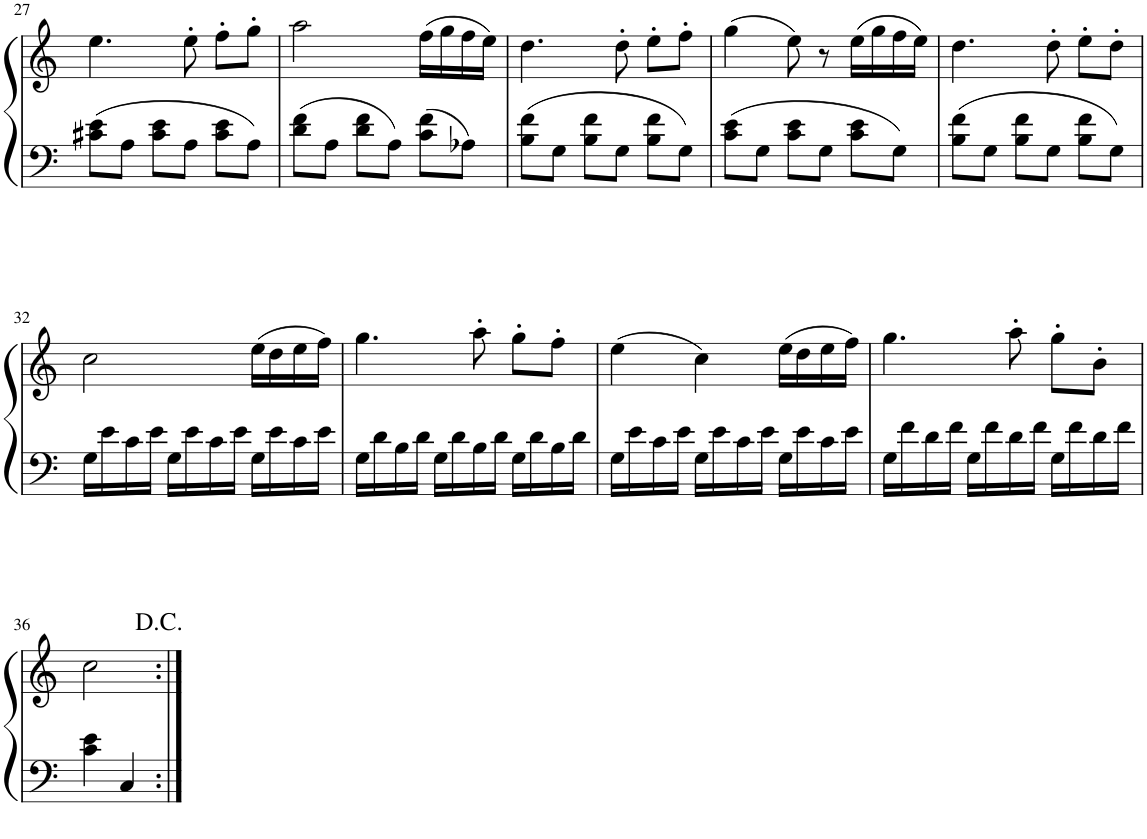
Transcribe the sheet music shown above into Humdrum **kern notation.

**kern	**kern
*part1	*part1
*staff2	*staff1
*I"Piano	*
*I'Pno.	*
!!LO:PB:g=z
*clefF4	*clefG2
*k[]	*k[]
*M3/4	*M3/4
=27	=27
8c#X\ 8e\L	4.ee\
8A\J	.
8c#\ 8e\L	.
8A\J	8ee'\
8c#\ 8e\L	8ff'\L
8A\J	8gg'\J
=28	=28
8d\ 8f\L	2aa\
8A\J	.
8d\ 8f\L	.
8A\J	.
8c\ 8f\L	(16ff\LL
.	16gg\
8A-X\J	16ff\
.	16ee\JJ)
=29	=29
8B\ 8f\L	4.dd\
8G\J	.
8B\ 8f\L	.
8G\J	8dd'\
8B\ 8f\L	8ee'\L
8G\J	8ff'\J
=30	=30
8c\ 8e\L	(4gg\
8G\J	.
8c\ 8e\L	8ee\)
8G\J	8r
8c\ 8e\L	(16ee\LL
.	16gg\
8G\J	16ff\
.	16ee\JJ)
=31	=31
8B\ 8f\L	4.dd\
8G\J	.
8B\ 8f\L	.
8G\J	8dd'\
8B\ 8f\L	8ee'\L
8G\J	8dd'\J
!!LO:LB:g=z
=32	=32
16G\LL	2cc\
16e\	.
16c\	.
16e\JJ	.
16G\LL	.
16e\	.
16c\	.
16e\JJ	.
16G\LL	(16ee\LL
16e\	16dd\
16c\	16ee\
16e\JJ	16ff\JJ)
=33	=33
16G\LL	4.gg\
16d\	.
16B\	.
16d\JJ	.
16G\LL	.
16d\	.
16B\	8aa'\
16d\JJ	.
16G\LL	8gg'\L
16d\	.
16B\	8ff'\J
16d\JJ	.
=34	=34
16G\LL	(4ee\
16e\	.
16c\	.
16e\JJ	.
16G\LL	4cc\)
16e\	.
16c\	.
16e\JJ	.
16G\LL	(16ee\LL
16e\	16dd\
16c\	16ee\
16e\JJ	16ff\JJ)
=35	=35
16G\LL	4.gg\
16f\	.
16d\	.
16f\JJ	.
16G\LL	.
16f\	.
16d\	8aa'\
16f\JJ	.
16G\LL	8gg'\L
16f\	.
16d\	8b'\J
16f\JJ	.
!!LO:LB:g=z
=36	=36
4c\ 4e\	2cc\
4C/	.
=:|!	=:|!
*-	*-
